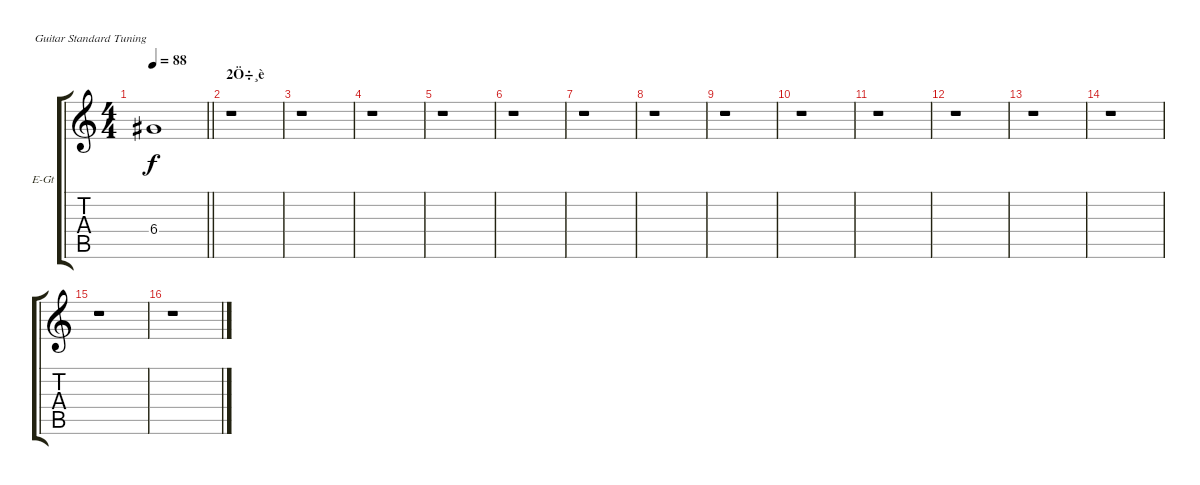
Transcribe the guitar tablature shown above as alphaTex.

\bracketExtendMode groupsimilarinstruments
\firstSystemTrackNameOrientation horizontal
\otherSystemsTrackNameOrientation horizontal
\track ("¼ä×à2" "E-Gt") {instrument electricguitarjazz}
\staff {score tabs}
\tuning (E4 B3 G3 D3 A2 E2)
\ts (4 4)
\tempo 88
\clef g2
\barLineRight lightlight
\ks c
6.4.1{dy f} |
\section ("" "2Ö÷¸è")
r.1 |
r.1 |
r.1 |
r.1 |
r.1 |
r.1 |
r.1 |
r.1 |
r.1 |
r.1 |
r.1 |
r.1 |
r.1 |
r.1 |
r.1
